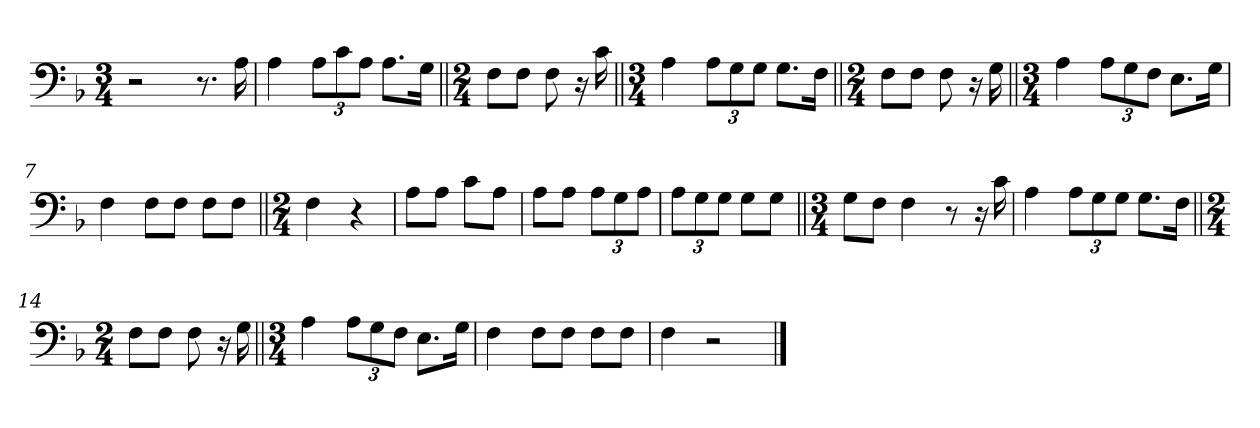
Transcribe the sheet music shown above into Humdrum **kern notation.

**kern
*part1
*staff1
*clefF4
*k[b-]
*M3/4
=1
2r
8.r
16A\
=2
4A\
12A\L
12c\
12A\J
8.A\L
16G\Jk
=3||
*M2/4
8F\L
8F\J
8F\
16r
16c\
=4||
*M3/4
4A\
12A\L
12G\
12G\J
8.G\L
16F\Jk
=5||
*M2/4
8F\L
8F\J
8F\
16r
16G\
=6||
*M3/4
4A\
12A\L
12G\
12F\J
8.E\L
16G\Jk
=7
4F\
8F\L
8F\J
8F\L
8F\J
=8||
*M2/4
4F\
4r
=9
8A\L
8A\J
8c\L
8A\J
=10
8A\L
8A\J
12A\L
12G\
12A\J
=11
12A\L
12G\
12G\J
8G\L
8G\J
=12||
*M3/4
8G\L
8F\J
4F\
8r
16r
16c\
=13
4A\
12A\L
12G\
12G\J
8.G\L
16F\Jk
=14||
*M2/4
8F\L
8F\J
8F\
16r
16G\
=15||
*M3/4
4A\
12A\L
12G\
12F\J
8.E\L
16G\Jk
=16
4F\
8F\L
8F\J
8F\L
8F\J
=17
4F\
2r
==
*-
